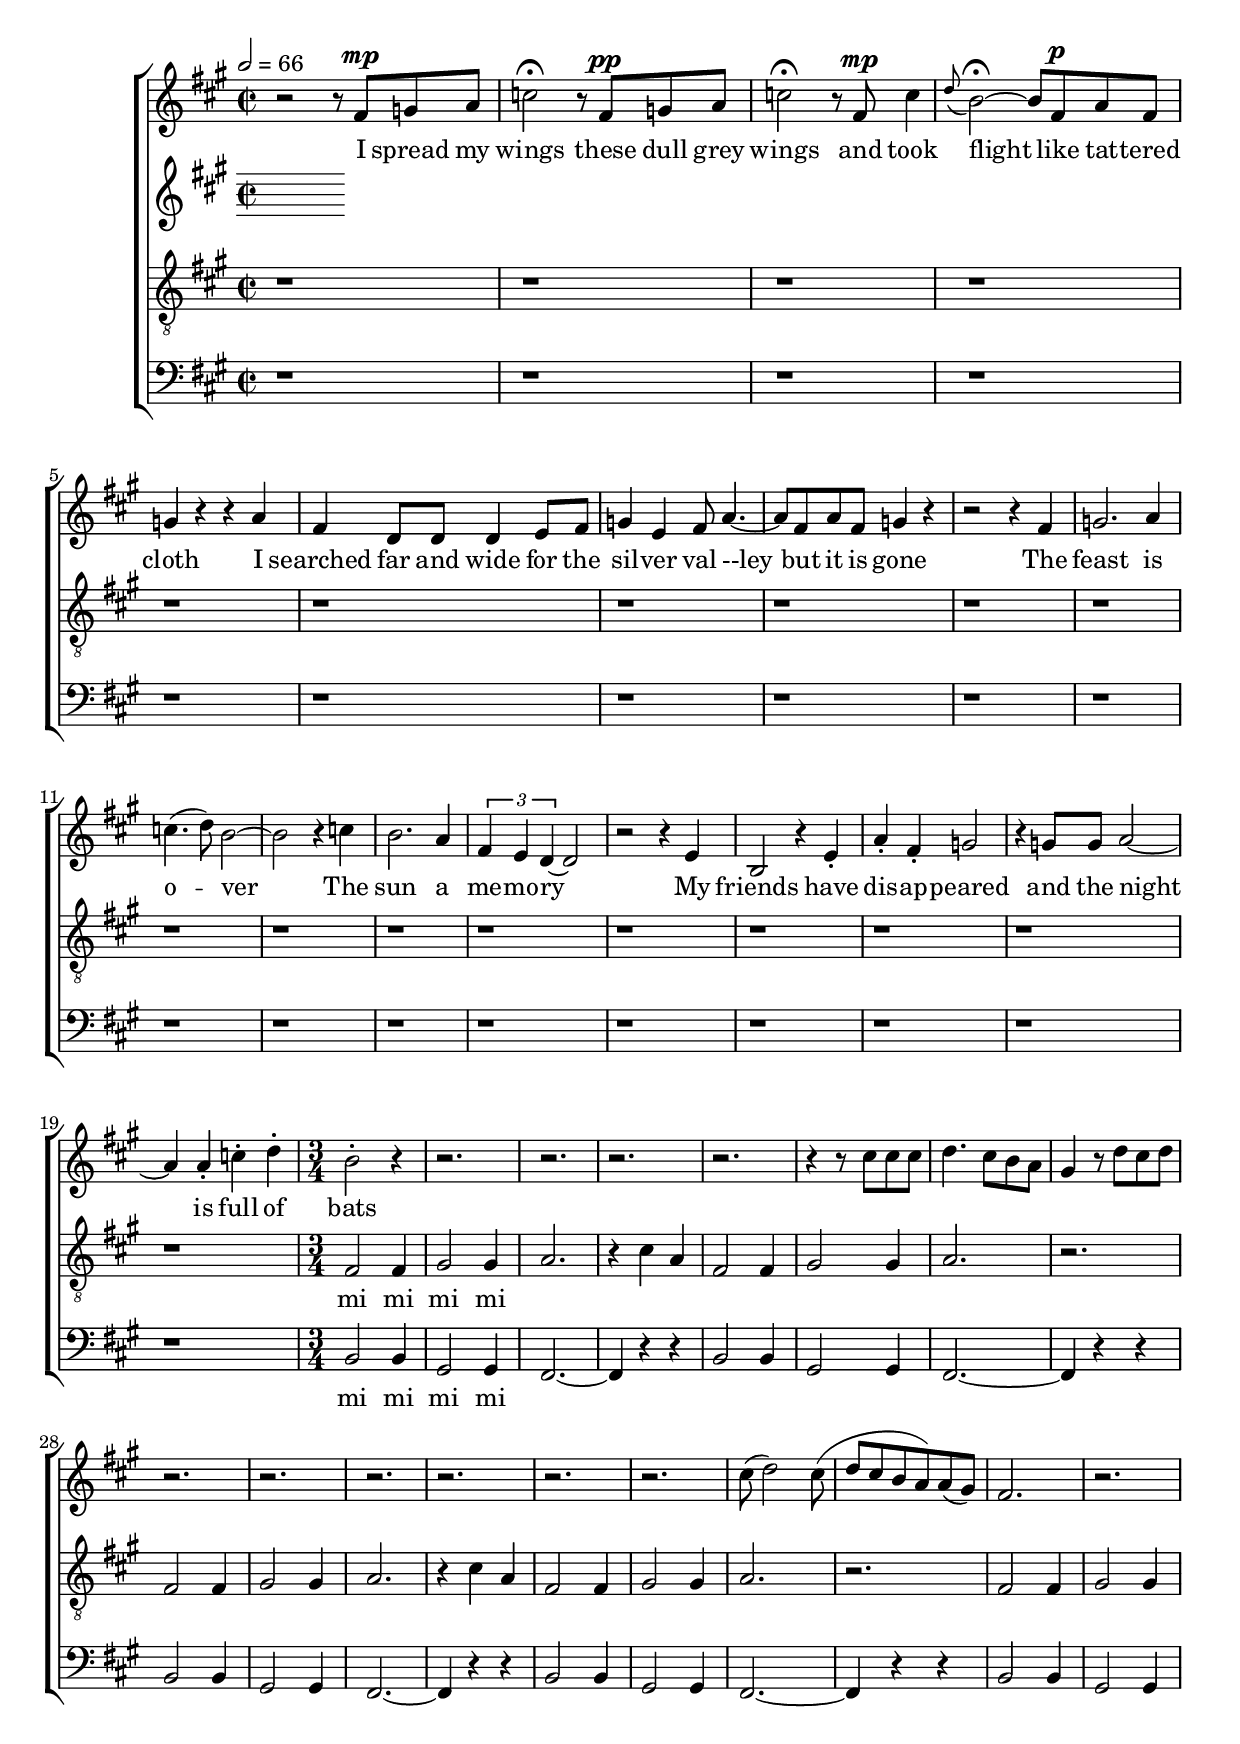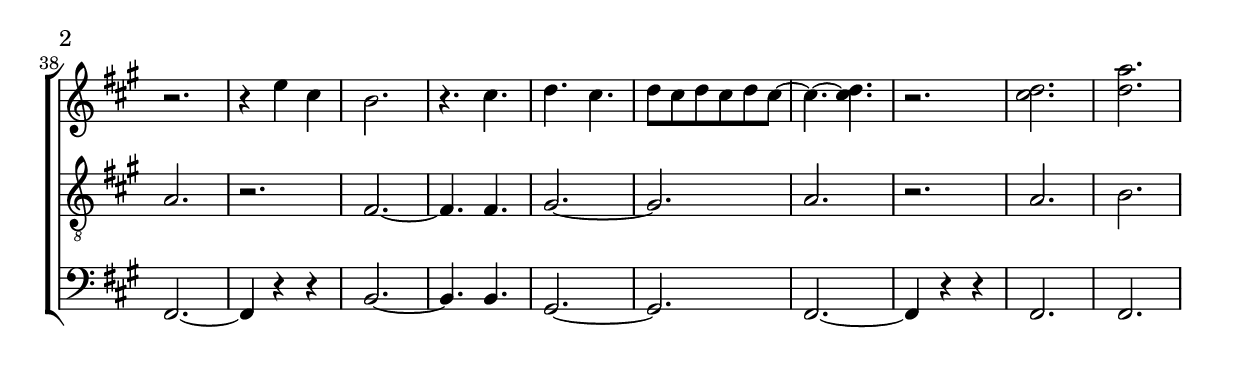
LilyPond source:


global = {
  \key fis \minor
  \time 2/2 \tempo 2 = 66
  \dynamicUp
}
sopranonotes = \relative c' { r2 r8 fis\mp g a | c2\fermata  r8 fis,\pp g a | c2\fermata r8 fis,\mp c'4 |\appoggiatura d8 b2~\fermata  
b8 fis\p a fis | g4 r r a | fis d8 d d4 e8 fis | g4 e fis8 a4.~ | a8 fis a fis g4 r | 
r2 r4  fis | g2. a4 | c4.( d8) b2~ | b r4 c  | b2. a4 | \tuplet 3/2 {fis e d~} d2  |
r2 r4 e  b2  r4 e-. a-. fis-. g2  r4 g8 g a2~ a4 a-. c-.  d-.  |  b2-. r4 | 
r2. r r r 
r4 r8 cis cis cis | d4. cis8 b a |gis4 r8 d' cis d | r2. | r r r r r |
cis8( d2) cis8( | d cis b a) a( gis) | fis2. | r r 
r4 e' cis | b2. | r4. cis | d cis | d8 cis d cis d cis~ | cis4.~ <cis d> |
r2. | <cis d> | <d a'>




 

}
sopranowords = \lyricmode { I spread my wings  these dull grey wings 
and took flight like tat -- tered cloth
I searched far and wide for the sil -- ver val --ley but it is gone
The feast is o -- ver 
The sun a me -- mo -- ry 
My friends have dis -- ap -- peared and the night is full of bats}
altonotes = \relative c'' {
}
altowords = \lyricmode { re re re re }
tenornotes = \relative c' {   \clef "G_8"
r1 r1 r1 r1 r r r r r r r r r r r r r r r 
\time 3/4
 fis,2 fis4 | gis2 gis4 | a2. | r4 cis a | 
  fis2 fis4 | gis2 gis4 | a2. | r2. |
   fis2 fis4 | gis2 gis4 | a2. | r4 cis a | 
  fis2 fis4 | gis2 gis4 | a2. | r2. |
    fis2 fis4 | gis2 gis4 | a2. | r2.| 
  fis2.~ fis4. fis | gis2.~ gis  | a2. | r2. |  a2. | b2. |
}
tenorwords = \lyricmode { mi mi mi mi }
bassnotes = \relative c { \clef bass
  r1 r1 r1 r1 r r r r r r r r r r r r r r r 
 b2 b4 | gis2 gis4 | fis2.~ | fis4 r r |
  b2 b4 | gis2 gis4 | fis2.~ | fis4 r r |
   b2 b4 | gis2 gis4 | fis2.~ | fis4 r r |
  b2 b4 | gis2 gis4 | fis2.~ | fis4 r r |
  b2 b4 | gis2 gis4 | fis2.~ | fis4 r r |
  b2.~ b4. b  | gis2.~ gis  | fis2.~ | fis4 r r |   fis2. | fis |

}
basswords = \lyricmode { mi mi mi mi }


\score {
  \new ChoirStaff <<
    \new Staff <<
      \new Voice = "soprano" <<
        \global
        \sopranonotes
      >>
      \lyricsto "soprano" \new Lyrics \sopranowords
    >>
    \new Staff <<
      \new Voice = "alto" <<
        \global
        \altonotes
      >>
      \lyricsto "alto" \new Lyrics \altowords
    >>
    \new Staff <<
      \new Voice = "tenor" <<
        \global
        \tenornotes 
      >>
      \lyricsto "tenor" \new Lyrics \tenorwords
    >>
    \new Staff <<
      \new Voice = "bass" <<
        \global
        \bassnotes
      >>
      \lyricsto "bass" \new Lyrics \basswords
    >>
  >>
  

\layout{}

\midi{}
}